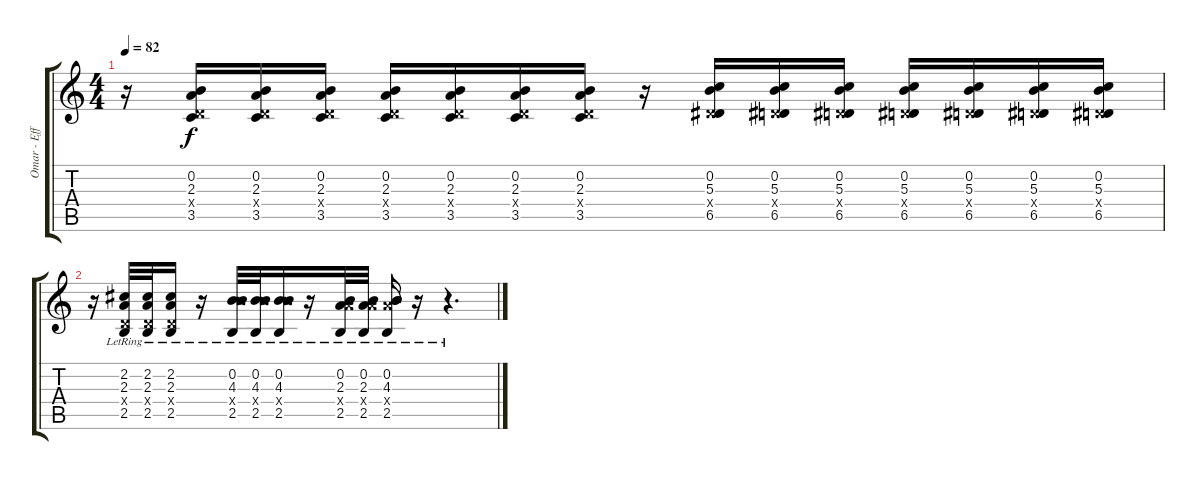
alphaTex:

\track ("Omar - Effects and Backup" "Omar - Eff") {instrument distortionguitar}
\staff {score tabs}
\tuning (E4 B3 G3 D3 A2 E2) {hide}
\ts (4 4)
\tempo 82
\clef g2
\ks c
r.16{dy f} (0.2 2.3 0.4{x} 3.5).16 (0.2 2.3 0.4{x} 3.5).16 (0.2 2.3 0.4{x} 3.5).16 (0.2 2.3 0.4{x} 3.5).16 (0.2 2.3 0.4{x} 3.5).16 (0.2 2.3 0.4{x} 3.5).16 (0.2 2.3 0.4{x} 3.5).16 r.16 (0.2 5.3 0.4{x} 6.5).16 (0.2 5.3 0.4{x} 6.5).16 (0.2 5.3 0.4{x} 6.5).16 (0.2 5.3 0.4{x} 6.5).16 (0.2 5.3 0.4{x} 6.5).16 (0.2 5.3 0.4{x} 6.5).16 (0.2 5.3 0.4{x} 6.5).16 |
r.16 (2.2 2.3{lr} 0.4{x} 2.5).32 (2.2 2.3{lr} 0.4{x} 2.5).32 (2.2 2.3{lr} 0.4{x} 2.5).16 r.16 (0.2{lr} 4.3{lr} 9.4{x} 2.5{lr}).32 (0.2{lr} 4.3{lr} 9.4{x} 2.5{lr}).32 (0.2{lr} 4.3{lr} 9.4{x} 2.5{lr}).16 r.16 (0.2{lr} 2.3{lr} 7.4{x} 2.5{lr}).32 (0.2{lr} 2.3{lr} 7.4{x} 2.5{lr}).32 (0.2{lr} 4.3{lr} 7.4{x} 2.5{lr}).16 r.16 r.4{d}
